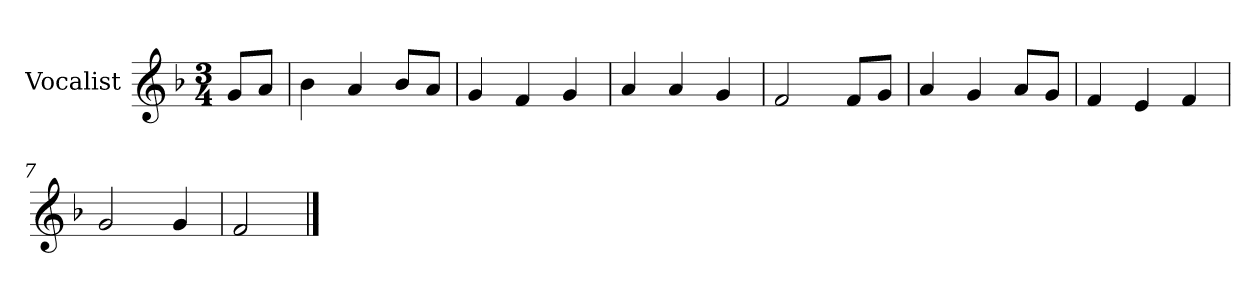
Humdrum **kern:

**kern
*part1
*staff1
*I"Vocalist
*k[b-]
*F:
*M3/4
=
8gL
8aJ
=1
4b-
4a
8b-L
8aJ
=2
4g
4f
4g
=3
4a
4a
4g
=4
2f
8fL
8gJ
=5
4a
4g
8aL
8gJ
=6
4f
4e
4f
=7
2g
4g
=8
2f
==
*-
